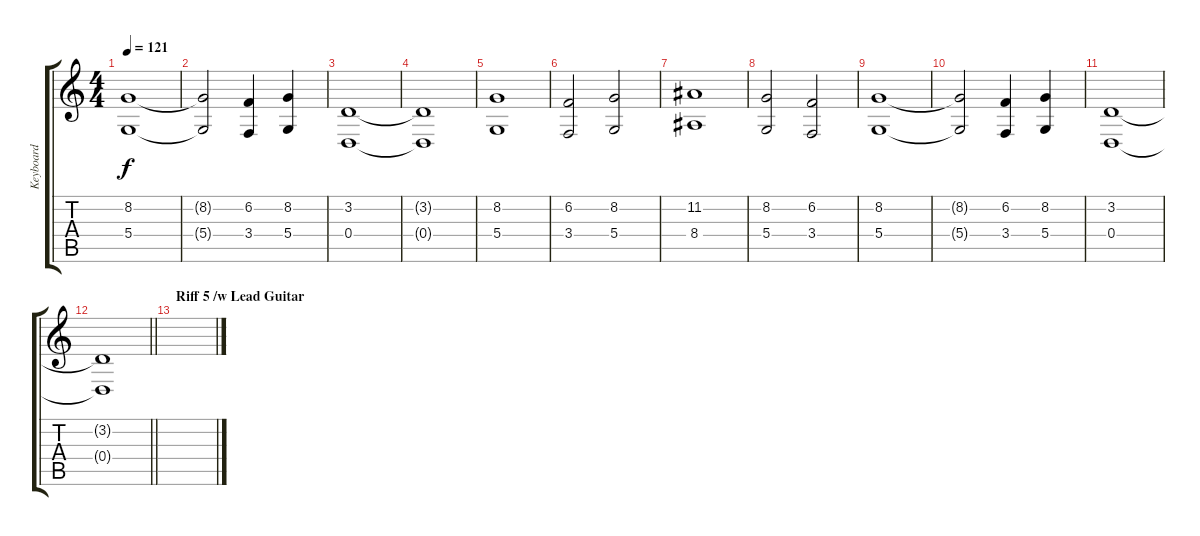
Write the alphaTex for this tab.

\track ("Keyboard" "Keyboard") {instrument choiraahs}
\staff {score tabs}
\tuning (E4 B3 G3 D3 A2 E2) {hide}
\ts (4 4)
\tempo 121
\clef g2
\ks c
(8.2 5.4).1{dy f} |
(8.2{t} 5.4{t}).2 (6.2 3.4).4 (8.2 5.4).4 |
(3.2 0.4).1 |
(3.2{t} 0.4{t}).1 |
(8.2 5.4).1 |
(6.2 3.4).2 (8.2 5.4).2 |
(11.2 8.4).1 |
(8.2 5.4).2 (6.2 3.4).2 |
(8.2 5.4).1 |
(8.2{t} 5.4{t}).2 (6.2 3.4).4 (8.2 5.4).4 |
(3.2 0.4).1 |
\barLineRight lightlight
(3.2{t} 0.4{t}).1 |
\section ("" "Riff 5 /w Lead Guitar")
